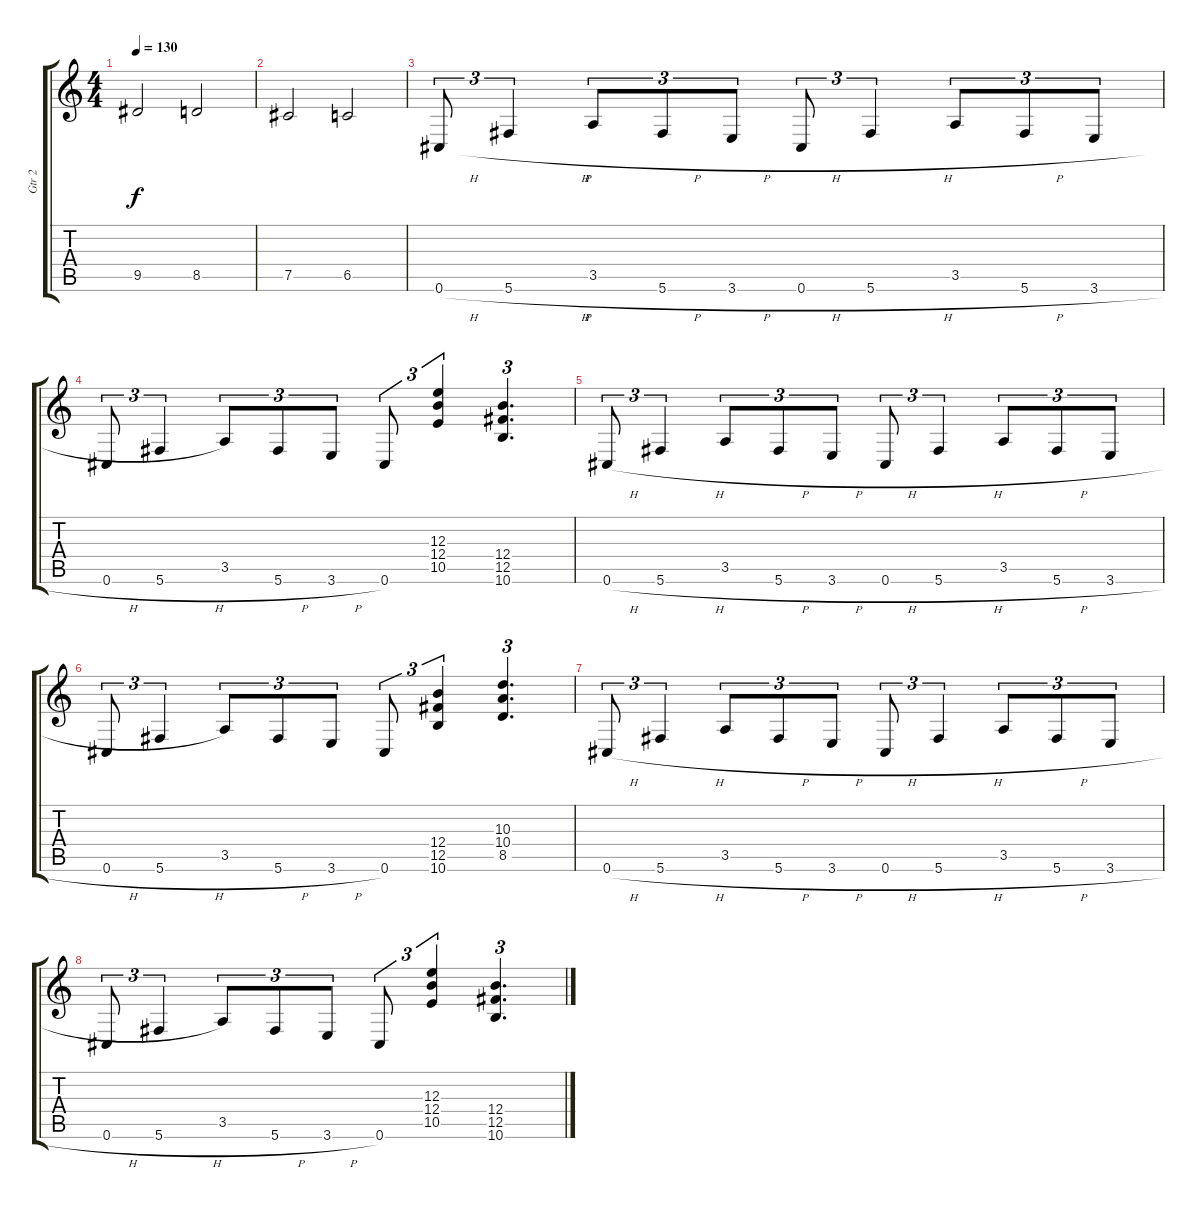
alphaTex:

\track ("Gtr 2" "Gtr 2") {instrument overdrivenguitar}
\staff {score tabs}
\tuning (Db4 Ab3 E3 B2 Gb2 Db2) {hide}
\ts (4 4)
\tempo 130
\clef g2
\ks c
9.5.2{dy f} 8.5.2 |
7.5.2 6.5.2 |
0.6{h}.8{tu (3 2)} 5.6{h}.4{tu (3 2)} 3.5.8{tu (3 2)} 5.6{h}.8{tu (3 2)} 3.6{h}.8{tu (3 2)} 0.6{h}.8{tu (3 2)} 5.6{h}.4{tu (3 2)} 3.5.8{tu (3 2)} 5.6{h}.8{tu (3 2)} 3.6{h}.8{tu (3 2)} |
0.6{h}.8{tu (3 2)} 5.6{h}.4{tu (3 2)} 3.5.8{tu (3 2)} 5.6{h}.8{tu (3 2)} 3.6{h}.8{tu (3 2)} 0.6.8{tu (3 2)} (12.3 12.4 10.5).4{tu (3 2)} (12.4 12.5 10.6).4{d tu (3 2)} |
0.6{h}.8{tu (3 2)} 5.6{h}.4{tu (3 2)} 3.5.8{tu (3 2)} 5.6{h}.8{tu (3 2)} 3.6{h}.8{tu (3 2)} 0.6{h}.8{tu (3 2)} 5.6{h}.4{tu (3 2)} 3.5.8{tu (3 2)} 5.6{h}.8{tu (3 2)} 3.6{h}.8{tu (3 2)} |
0.6{h}.8{tu (3 2)} 5.6{h}.4{tu (3 2)} 3.5.8{tu (3 2)} 5.6{h}.8{tu (3 2)} 3.6{h}.8{tu (3 2)} 0.6.8{tu (3 2)} (12.4 12.5 10.6).4{tu (3 2)} (10.3 10.4 8.5).4{d tu (3 2)} |
0.6{h}.8{tu (3 2)} 5.6{h}.4{tu (3 2)} 3.5.8{tu (3 2)} 5.6{h}.8{tu (3 2)} 3.6{h}.8{tu (3 2)} 0.6{h}.8{tu (3 2)} 5.6{h}.4{tu (3 2)} 3.5.8{tu (3 2)} 5.6{h}.8{tu (3 2)} 3.6{h}.8{tu (3 2)} |
0.6{h}.8{tu (3 2)} 5.6{h}.4{tu (3 2)} 3.5.8{tu (3 2)} 5.6{h}.8{tu (3 2)} 3.6{h}.8{tu (3 2)} 0.6.8{tu (3 2)} (12.3 12.4 10.5).4{tu (3 2)} (12.4 12.5 10.6).4{d tu (3 2)}
